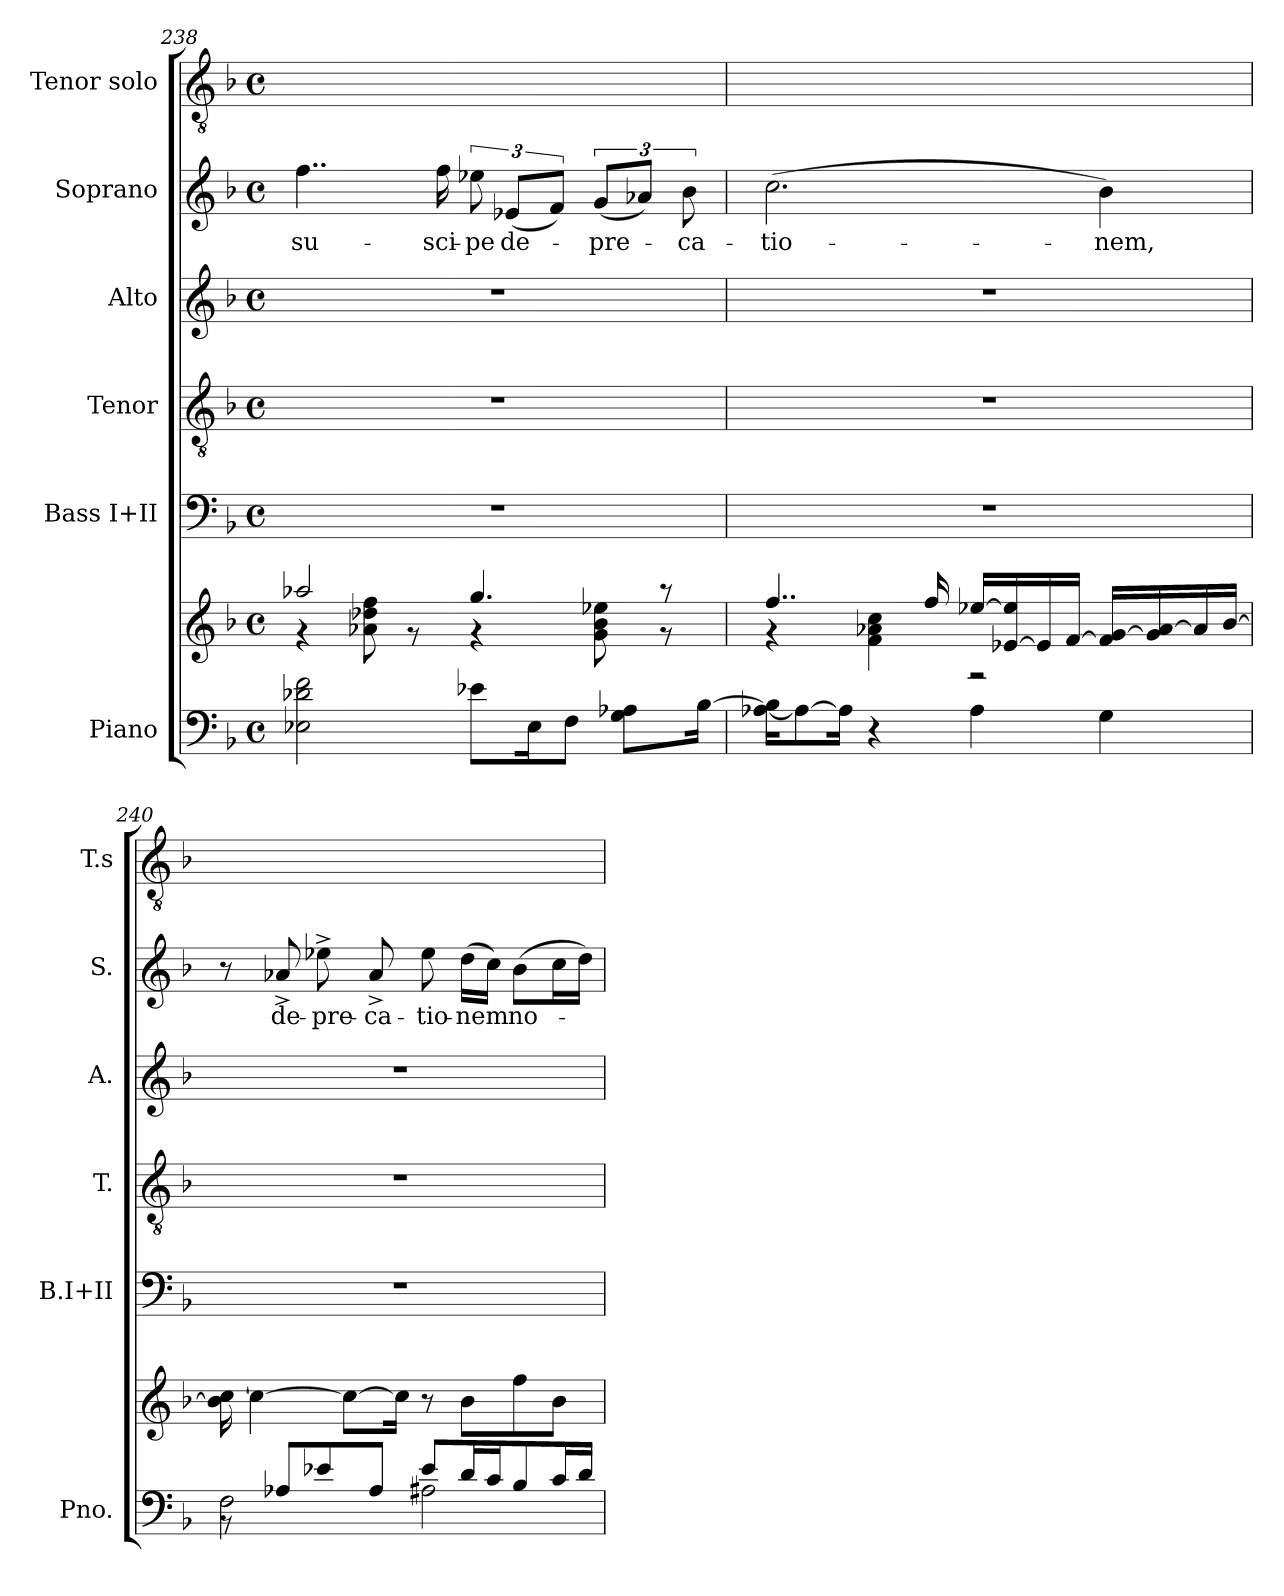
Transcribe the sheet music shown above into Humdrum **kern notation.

**kern	**kern	**kern	**kern	**kern	**kern	**text	**kern
*part6	*part6	*part5	*part4	*part3	*part2	*part2	*part1
*staff7	*staff6	*staff5	*staff4	*staff3	*staff2	*staff2	*staff1
*I"Piano	*	*I"Bass I+II	*I"Tenor	*I"Alto	*I"Soprano	*	*I"Tenor solo
*I'Pno.	*	*I'B.I+II	*I'T.	*I'A.	*I'S.	*	*I'T.s
*clefF4	*clefG2	*clefF4	*clefGv2	*clefG2	*clefG2	*	*clefGv2
*k[b-]	*k[b-]	*k[b-]	*k[b-]	*k[b-]	*k[b-]	*	*k[b-]
*M4/4	*M4/4	*M4/4	*M4/4	*M4/4	*M4/4	*	*M4/4
*met(c)	*met(c)	*met(c)	*met(c)	*met(c)	*met(c)	*	*met(c)
=238	=238	=238	=238	=238	=238	=238	=238
*	*^	*	*	*	*	*	*
2E-X\ 2d-X\ 2f\	2aa-X/	4r	1r	1r	1r	4..ff\	su-	1ryy
.	.	8a-X\ 8dd-X\ 8ff\	.	.	.	.	.	.
.	.	8r	.	.	.	.	.	.
.	.	.	.	.	.	16ff\	-sci-	.
8e-X\L	4.gg/	4r	.	.	.	12ee-X\	-pe	.
.	.	.	.	.	.	(12e-X/L	de-	.
16E-\K	.	.	.	.	.	.	.	.
.	.	.	.	.	.	12f/J)	.	.
8F\J	.	.	.	.	.	.	.	.
.	.	8g\ 8b-\ 8ee-X\	.	.	.	(12g/L	-pre-	.
8G\ 8A-X\L	.	.	.	.	.	.	.	.
.	.	.	.	.	.	12a-X/J)	.	.
.	8r	8r	.	.	.	.	.	.
.	.	.	.	.	.	12b-\	-ca-	.
[16B-\Jk	.	.	.	.	.	.	.	.
!!LO:LB:g=z
=239	=239	=239	=239	=239	=239	=239	=239	=239
[16A-X\ 16B-\]KL	4..ff/	4r	1r	1r	1r	(2.cc\	-tio-	1ryy
8A-\_	.	.	.	.	.	.	.	.
16A-\Jk]	.	.	.	.	.	.	.	.
4r	.	4f\ 4a-X\ 4cc\	.	.	.	.	.	.
.	16ff/	.	.	.	.	.	.	.
4A-\	[16ee-X/LL	2r	.	.	.	.	.	.
.	[16e-X/ 16ee-/]	.	.	.	.	.	.	.
.	16e-/]	.	.	.	.	.	.	.
.	[16f/JJ	.	.	.	.	.	.	.
4G\	16f/] [16g/LL	.	.	.	.	4b-\)	-nem,	.
.	16g/] [16a-/	.	.	.	.	.	.	.
.	16a-/]	.	.	.	.	.	.	.
.	[16b-/JJ	.	.	.	.	.	.	.
*	*v	*v	*	*	*	*	*	*
=240	=240	=240	=240	=240	=240	=240	=240
*^	*	*	*	*	*	*	*
2F\	8r	16b-\] [16cc\	1r	1r	1r	8r	.	1ryy
.	.	4cc\_	.	.	.	.	.	.
.	8A-X/L	.	.	.	.	8a-X^/	de-	.
.	8e-X/	.	.	.	.	8ee-X^\	-pre-	.
.	.	8cc\L_	.	.	.	.	.	.
.	8A-/J	.	.	.	.	8a-^/	-ca-	.
.	.	16cc\Jk]	.	.	.	.	.	.
2A#X\	8e-/L	8r	.	.	.	8ee-\	-tio-	.
.	16d/L	8b-\L	.	.	.	(16dd\LL	-nem	.
.	16c/J	.	.	.	.	16cc\JJ)	.	.
.	8B-/	8ff\	.	.	.	(8b-\L	no-	.
.	16c/L	8b-\J	.	.	.	16cc\L	.	.
.	16d/JJ	.	.	.	.	16dd\JJ)	.	.
*v	*v	*	*	*	*	*	*	*
=	=	=	=	=	=	=	=
*-	*-	*-	*-	*-	*-	*-	*-
